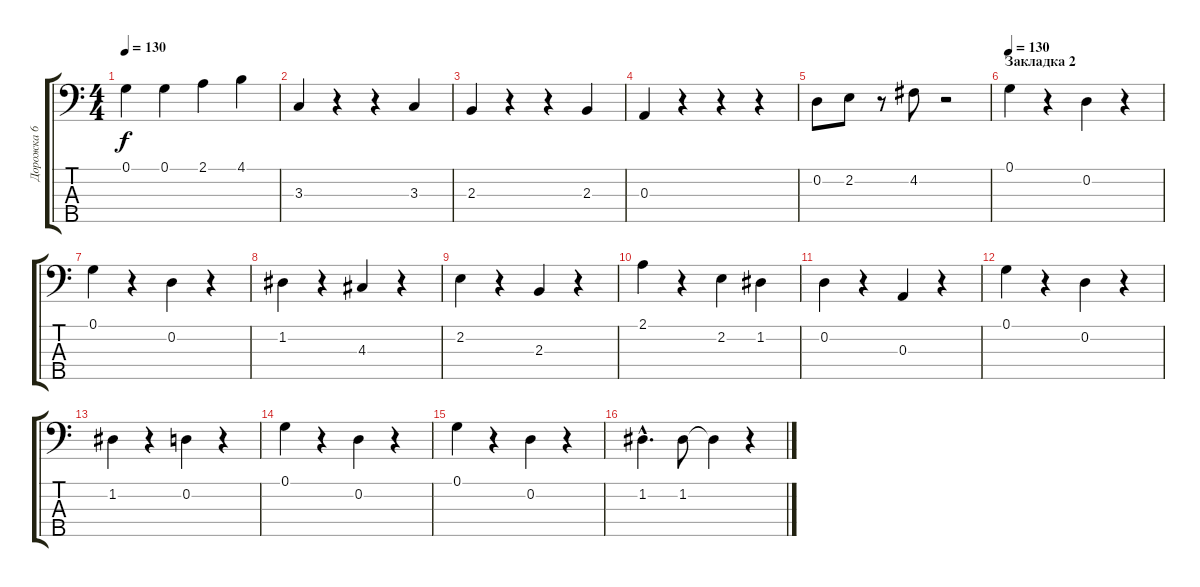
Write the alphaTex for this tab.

\track ("Дорожка 6" "Дорожка 6") {instrument electricbassfinger}
\staff {score tabs}
\tuning (G2 D2 A1 E1 B0) {hide}
\ts (4 4)
\tempo 130
\clef f4
\ks c
0.1.4{dy f} 0.1.4 2.1.4 4.1.4 |
3.3.4 r.4 r.4 3.3.4 |
2.3.4 r.4 r.4 2.3.4 |
0.3.4 r.4 r.4 r.4 |
0.2.8 2.2.8 r.8 4.2.8 r.2 |
\section ("" "Закладка 2")
\tempo 130
0.1.4 r.4 0.2.4 r.4 |
0.1.4 r.4 0.2.4 r.4 |
1.2.4 r.4 4.3.4 r.4 |
2.2.4 r.4 2.3.4 r.4 |
2.1.4 r.4 2.2.4 1.2.4 |
0.2.4 r.4 0.3.4 r.4 |
0.1.4 r.4 0.2.4 r.4 |
1.2.4 r.4 0.2.4 r.4 |
0.1.4 r.4 0.2.4 r.4 |
0.1.4 r.4 0.2.4 r.4 |
1.2{hac}.4{d} 1.2.8 1.2{t}.4 r.4
